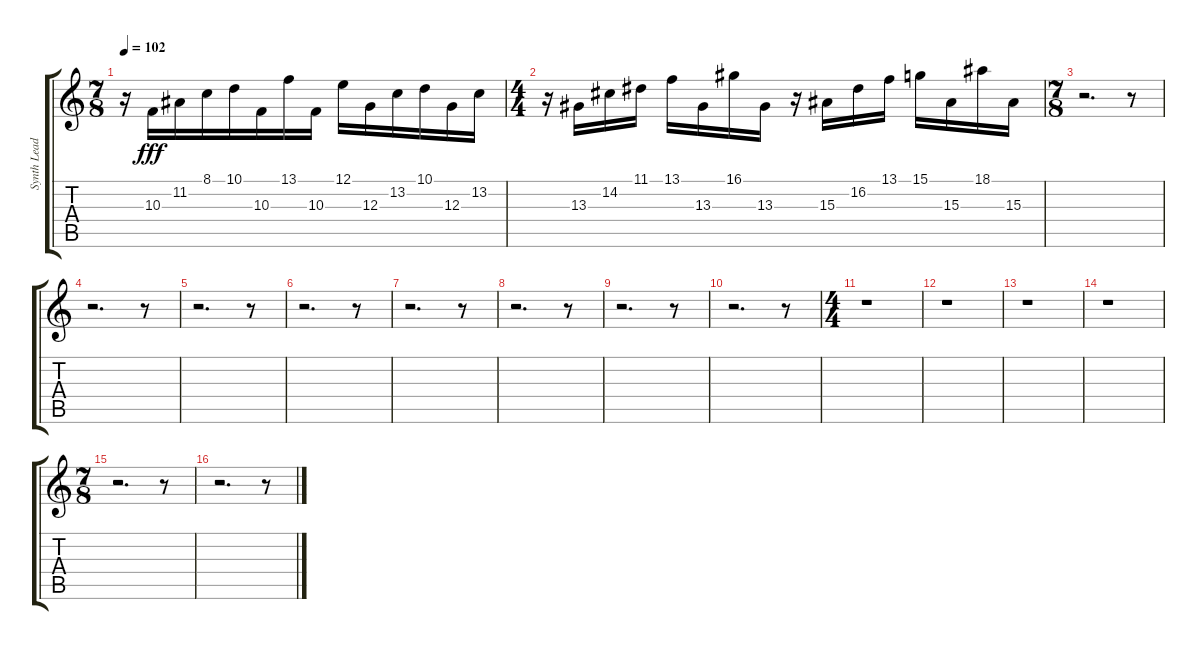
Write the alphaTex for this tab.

\track ("Synth Lead" "Synth Lead") {instrument pad3polysynth}
\staff {score tabs}
\tuning (E4 B3 G3 D3 A2 E2) {hide}
\ts (7 8)
\tempo 102
\clef g2
\ks c
r.16{dy fff} 10.3.16 11.2.16 8.1.16 10.1.16 10.3.16 13.1.16 10.3.16 12.1.16 12.3.16 13.2.16 10.1.16 12.3.16 13.2.16 |
\ts (4 4)
r.16 13.3.16 14.2.16 11.1.16 13.1.16 13.3.16 16.1.16 13.3.16 r.16 15.3.16 16.2.16 13.1.16 15.1.16 15.3.16 18.1.16 15.3.16 |
\ts (7 8)
r.2{d} r.8 |
r.2{d} r.8 |
r.2{d} r.8 |
r.2{d} r.8 |
r.2{d} r.8 |
r.2{d} r.8 |
r.2{d} r.8 |
r.2{d} r.8 |
\ts (4 4)
r.1 |
r.1 |
r.1 |
r.1 |
\ts (7 8)
r.2{d} r.8 |
r.2{d} r.8
